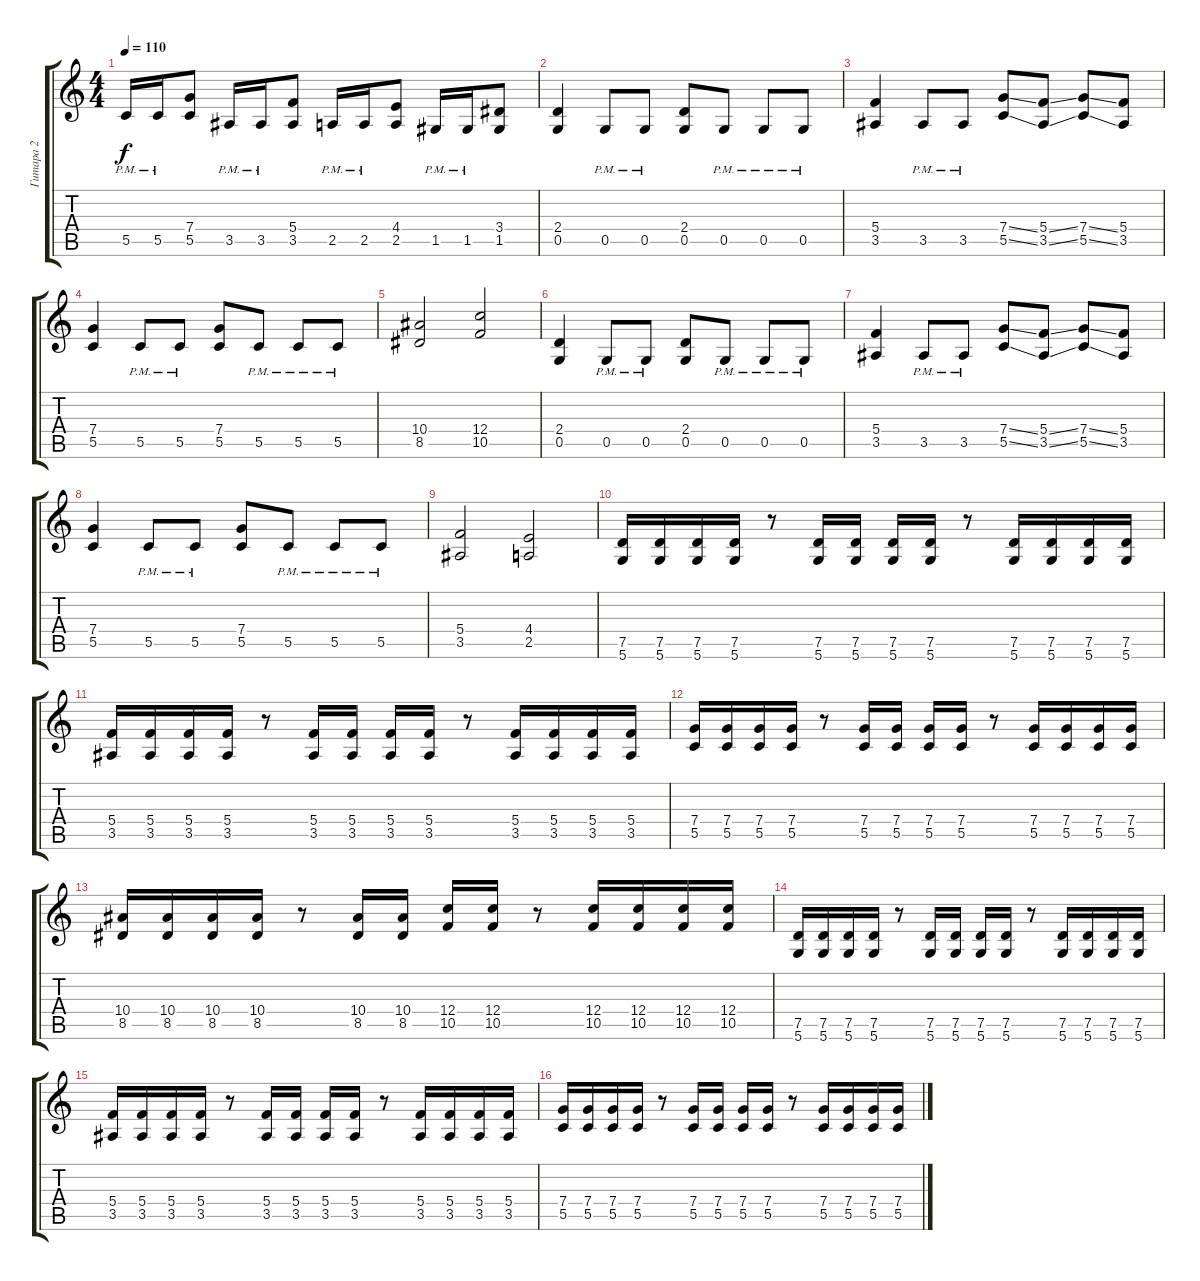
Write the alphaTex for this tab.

\track ("Гитара 2" "Гитара 2") {instrument overdrivenguitar}
\staff {score tabs}
\tuning (D4 A3 F3 C3 G2 D2) {hide}
\ts (4 4)
\tempo 110
\clef g2
\ks c
5.5{pm}.16{dy f} 5.5{pm}.16 (7.4 5.5).8 3.5{pm}.16 3.5{pm}.16 (5.4 3.5).8 2.5{pm}.16 2.5{pm}.16 (4.4 2.5).8 1.5{pm}.16 1.5{pm}.16 (3.4 1.5).8 |
(2.4 0.5).4 0.5{pm}.8 0.5{pm}.8 (2.4 0.5).8 0.5{pm}.8 0.5{pm}.8 0.5{pm}.8 |
(5.4 3.5).4 3.5{pm}.8 3.5{pm}.8 (7.4{ss} 5.5{ss}).8 (5.4{ss} 3.5{ss}).8 (7.4{ss} 5.5{ss}).8 (5.4 3.5).8 |
(7.4 5.5).4 5.5{pm}.8 5.5{pm}.8 (7.4 5.5).8 5.5{pm}.8 5.5{pm}.8 5.5{pm}.8 |
(10.4 8.5).2 (12.4 10.5).2 |
(2.4 0.5).4 0.5{pm}.8 0.5{pm}.8 (2.4 0.5).8 0.5{pm}.8 0.5{pm}.8 0.5{pm}.8 |
(5.4 3.5).4 3.5{pm}.8 3.5{pm}.8 (7.4{ss} 5.5{ss}).8 (5.4{ss} 3.5{ss}).8 (7.4{ss} 5.5{ss}).8 (5.4 3.5).8 |
(7.4 5.5).4 5.5{pm}.8 5.5{pm}.8 (7.4 5.5).8 5.5{pm}.8 5.5{pm}.8 5.5{pm}.8 |
(5.4 3.5).2 (4.4 2.5).2 |
(7.5 5.6).16 (7.5 5.6).16 (7.5 5.6).16 (7.5 5.6).16 r.8 (7.5 5.6).16 (7.5 5.6).16 (7.5 5.6).16 (7.5 5.6).16 r.8 (7.5 5.6).16 (7.5 5.6).16 (7.5 5.6).16 (7.5 5.6).16 |
(5.4 3.5).16 (5.4 3.5).16 (5.4 3.5).16 (5.4 3.5).16 r.8 (5.4 3.5).16 (5.4 3.5).16 (5.4 3.5).16 (5.4 3.5).16 r.8 (5.4 3.5).16 (5.4 3.5).16 (5.4 3.5).16 (5.4 3.5).16 |
(7.4 5.5).16 (7.4 5.5).16 (7.4 5.5).16 (7.4 5.5).16 r.8 (7.4 5.5).16 (7.4 5.5).16 (7.4 5.5).16 (7.4 5.5).16 r.8 (7.4 5.5).16 (7.4 5.5).16 (7.4 5.5).16 (7.4 5.5).16 |
(10.4 8.5).16 (10.4 8.5).16 (10.4 8.5).16 (10.4 8.5).16 r.8 (10.4 8.5).16 (10.4 8.5).16 (12.4 10.5).16 (12.4 10.5).16 r.8 (12.4 10.5).16 (12.4 10.5).16 (12.4 10.5).16 (12.4 10.5).16 |
(7.5 5.6).16 (7.5 5.6).16 (7.5 5.6).16 (7.5 5.6).16 r.8 (7.5 5.6).16 (7.5 5.6).16 (7.5 5.6).16 (7.5 5.6).16 r.8 (7.5 5.6).16 (7.5 5.6).16 (7.5 5.6).16 (7.5 5.6).16 |
(5.4 3.5).16 (5.4 3.5).16 (5.4 3.5).16 (5.4 3.5).16 r.8 (5.4 3.5).16 (5.4 3.5).16 (5.4 3.5).16 (5.4 3.5).16 r.8 (5.4 3.5).16 (5.4 3.5).16 (5.4 3.5).16 (5.4 3.5).16 |
(7.4 5.5).16 (7.4 5.5).16 (7.4 5.5).16 (7.4 5.5).16 r.8 (7.4 5.5).16 (7.4 5.5).16 (7.4 5.5).16 (7.4 5.5).16 r.8 (7.4 5.5).16 (7.4 5.5).16 (7.4 5.5).16 (7.4 5.5).16
